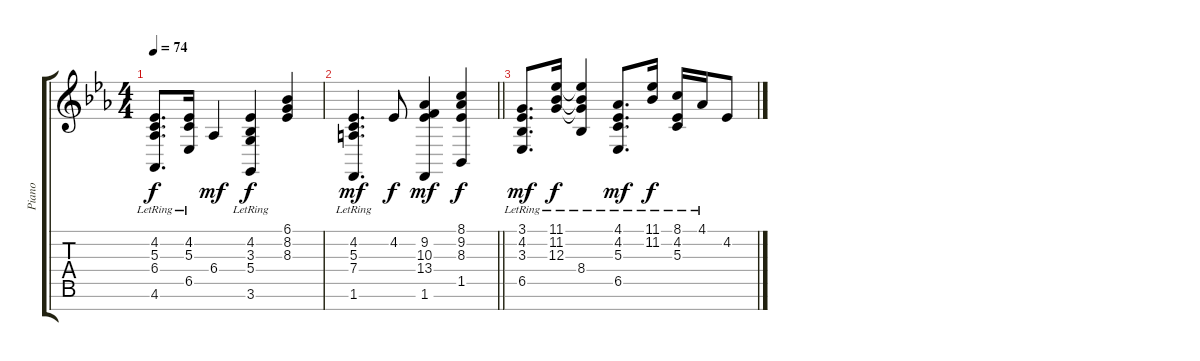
\track ("Piano " "Piano ") {instrument acousticgrandpiano}
\staff {score tabs}
\tuning (E4 B3 G3 D3 A2 E2 B1) {hide}
\ts (4 4)
\tempo 74
\clef g2
\ks eb
(4.2{lr} 5.3{lr} 6.4{lr} 4.6{lr}).8{d dy f} (4.2{lr} 5.3{lr} 6.5{lr}).16 6.4.4{dy mf} (4.2{lr} 3.3{lr} 5.4 3.6{lr}).4{dy f} (6.1 8.2 8.3).4 |
\barLineRight lightlight
(4.2{lr} 5.3{lr} 7.4{lr} 1.6{lr}).4{d dy mf} 4.2.8{dy f} (9.2 10.3 13.4 1.6).4{dy mf} (8.1 9.2 8.3 1.5).4{dy f} |
(3.1{lr} 4.2{lr} 3.3{lr} 6.5{lr}).8{d dy mf} (11.1{lr} 11.2{lr} 12.3{lr}).16{dy f} (11.1{t} 11.2{t} 12.3{t} 8.4{lr}).4 (4.1{lr} 4.2{lr} 5.3{lr} 6.5{lr}).8{d dy mf} (11.1{lr} 11.2{lr}).16{dy f} (8.1{lr} 4.2{lr} 5.3{lr}).16 4.1{lr}.16 4.2.8
